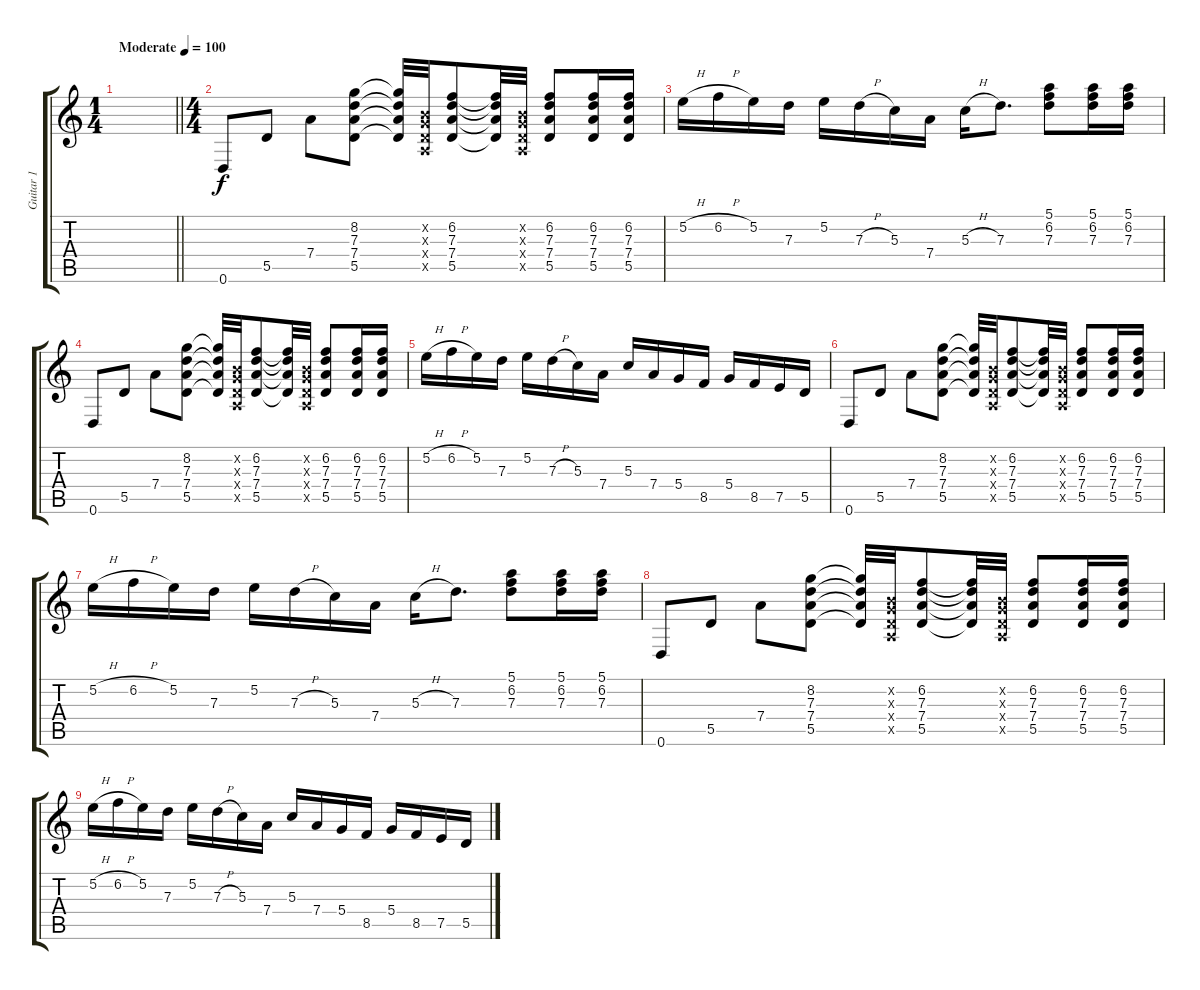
\track ("Guitar 1" "Guitar 1") {instrument distortionguitar}
\staff {score tabs}
\tuning (E4 B3 G3 D3 A2 D2) {hide}
\ts (1 4)
\tempo (100 "Moderate")
\clef g2
\barLineRight lightlight
\ks c
|
\ts (4 4)
0.6.8 5.5.8 7.4.8 (8.2 7.3 7.4 5.5).8 (8.2{t} 7.3{t} 7.4{t} 5.5{t}).32 (0.2{x} 0.3{x} 0.4{x} 0.5{x}).32 (6.2 7.3 7.4 5.5).8 (6.2{t} 7.3{t} 7.4{t} 5.5{t}).32 (0.2{x} 0.3{x} 0.4{x} 0.5{x}).32 (6.2 7.3 7.4 5.5).8 (6.2 7.3 7.4 5.5).16 (6.2 7.3 7.4 5.5).16 |
5.2{h}.16 6.2{h}.16 5.2.16 7.3.16 5.2.16 7.3{h}.16 5.3.16 7.4.16 5.3{h}.16 7.3.8{d} (5.1 6.2 7.3).8 (5.1 6.2 7.3).16 (5.1 6.2 7.3).16 |
0.6.8 5.5.8 7.4.8 (8.2 7.3 7.4 5.5).8 (8.2{t} 7.3{t} 7.4{t} 5.5{t}).32 (0.2{x} 0.3{x} 0.4{x} 0.5{x}).32 (6.2 7.3 7.4 5.5).8 (6.2{t} 7.3{t} 7.4{t} 5.5{t}).32 (0.2{x} 0.3{x} 0.4{x} 0.5{x}).32 (6.2 7.3 7.4 5.5).8 (6.2 7.3 7.4 5.5).16 (6.2 7.3 7.4 5.5).16 |
5.2{h}.16 6.2{h}.16 5.2.16 7.3.16 5.2.16 7.3{h}.16 5.3.16 7.4.16 5.3.16 7.4.16 5.4.16 8.5.16 5.4.16 8.5.16 7.5.16 5.5.16 |
0.6.8 5.5.8 7.4.8 (8.2 7.3 7.4 5.5).8 (8.2{t} 7.3{t} 7.4{t} 5.5{t}).32 (0.2{x} 0.3{x} 0.4{x} 0.5{x}).32 (6.2 7.3 7.4 5.5).8 (6.2{t} 7.3{t} 7.4{t} 5.5{t}).32 (0.2{x} 0.3{x} 0.4{x} 0.5{x}).32 (6.2 7.3 7.4 5.5).8 (6.2 7.3 7.4 5.5).16 (6.2 7.3 7.4 5.5).16 |
5.2{h}.16 6.2{h}.16 5.2.16 7.3.16 5.2.16 7.3{h}.16 5.3.16 7.4.16 5.3{h}.16 7.3.8{d} (5.1 6.2 7.3).8 (5.1 6.2 7.3).16 (5.1 6.2 7.3).16 |
0.6.8 5.5.8 7.4.8 (8.2 7.3 7.4 5.5).8 (8.2{t} 7.3{t} 7.4{t} 5.5{t}).32 (0.2{x} 0.3{x} 0.4{x} 0.5{x}).32 (6.2 7.3 7.4 5.5).8 (6.2{t} 7.3{t} 7.4{t} 5.5{t}).32 (0.2{x} 0.3{x} 0.4{x} 0.5{x}).32 (6.2 7.3 7.4 5.5).8 (6.2 7.3 7.4 5.5).16 (6.2 7.3 7.4 5.5).16 |
5.2{h}.16 6.2{h}.16 5.2.16 7.3.16 5.2.16 7.3{h}.16 5.3.16 7.4.16 5.3.16 7.4.16 5.4.16 8.5.16 5.4.16 8.5.16 7.5.16 5.5.16
